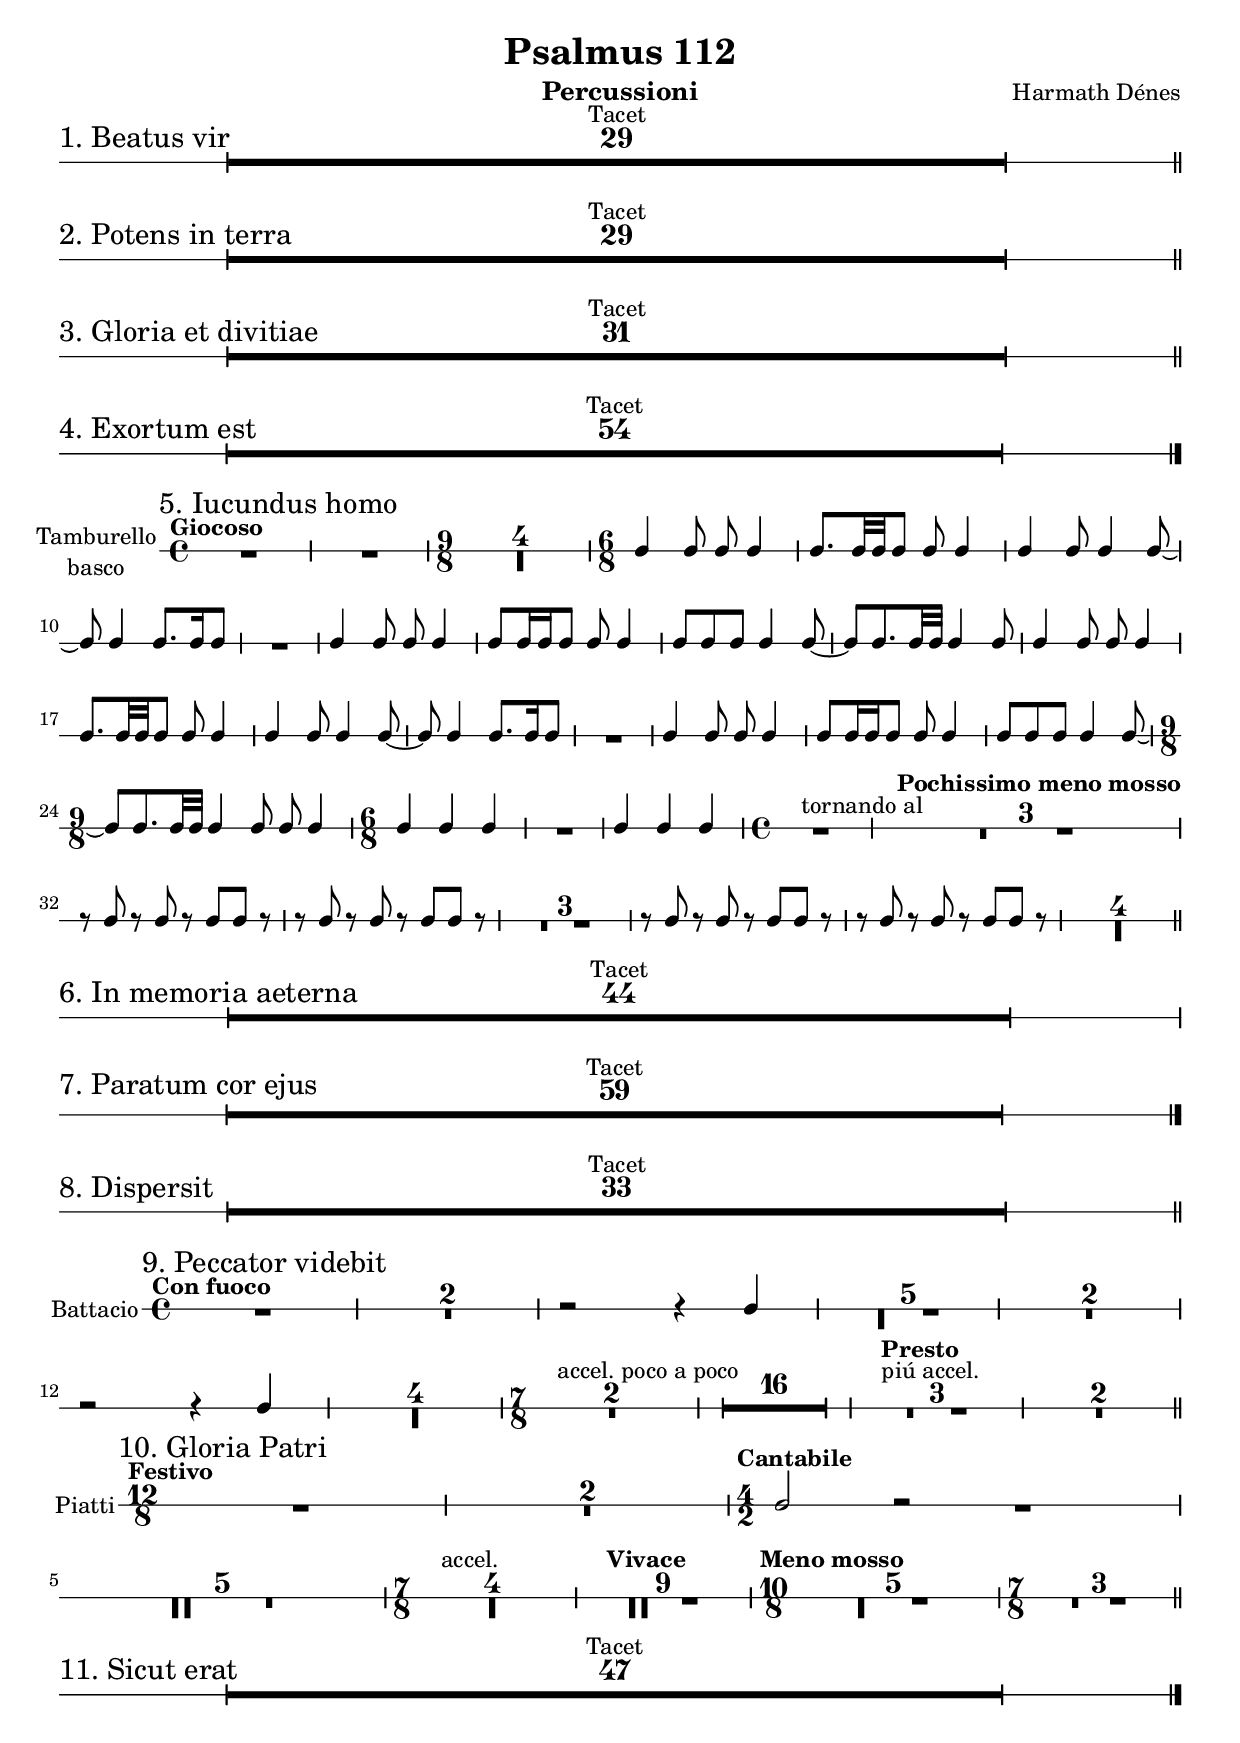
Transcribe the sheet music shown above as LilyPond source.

\include "Common.ily"

\header {
	instrument = "Percussioni"
}

\score {
	\new RhythmicStaff <<
		\AHeader
		\ATacet
	>>	
}
\score {
	\new RhythmicStaff <<
		\BHeader
		\BTacet
	>>	
}
\score {
	\new RhythmicStaff <<
		\CHeader
		\CTacet
	>>	
}
\score {
	\new RhythmicStaff <<
		\DHeader
		\DTacet
	>>	
}
\score {
	\new RhythmicStaff <<
		\set RhythmicStaff.instrumentName = \markup { \center-column { \line {"Tamburello"} \line {"basco"} } }
		\removeWithTag #'score \EGlobal
		\ETamburelloBasco
	>>
	\layout {
	    indent = 1.7\cm
	}
}
\score {
	\new RhythmicStaff <<
		\FHeader
		\FTacet
	>>	
}
\score {
	\new RhythmicStaff <<
		\GHeader
		\GTacet
	>>	
}
\score {
	\new RhythmicStaff <<
		\HHeader
		\HTacet
	>>	
}
\score {
	\new RhythmicStaff <<
		\set RhythmicStaff.instrumentName = "Battacio"
		\removeWithTag #'score \IGlobal
		\IBattacio
	>>	
	\layout {
	    indent = 1.4\cm
	}
}
\score {
	\new RhythmicStaff <<
		\set RhythmicStaff.instrumentName = "Piatti"
		\removeWithTag #'score \JGlobal
		\JPiatti
	>>	
	\layout {
	    indent = 1\cm
	}
}
\score {
	\new RhythmicStaff <<
		\KHeader
		\KTacet
	>>	
}